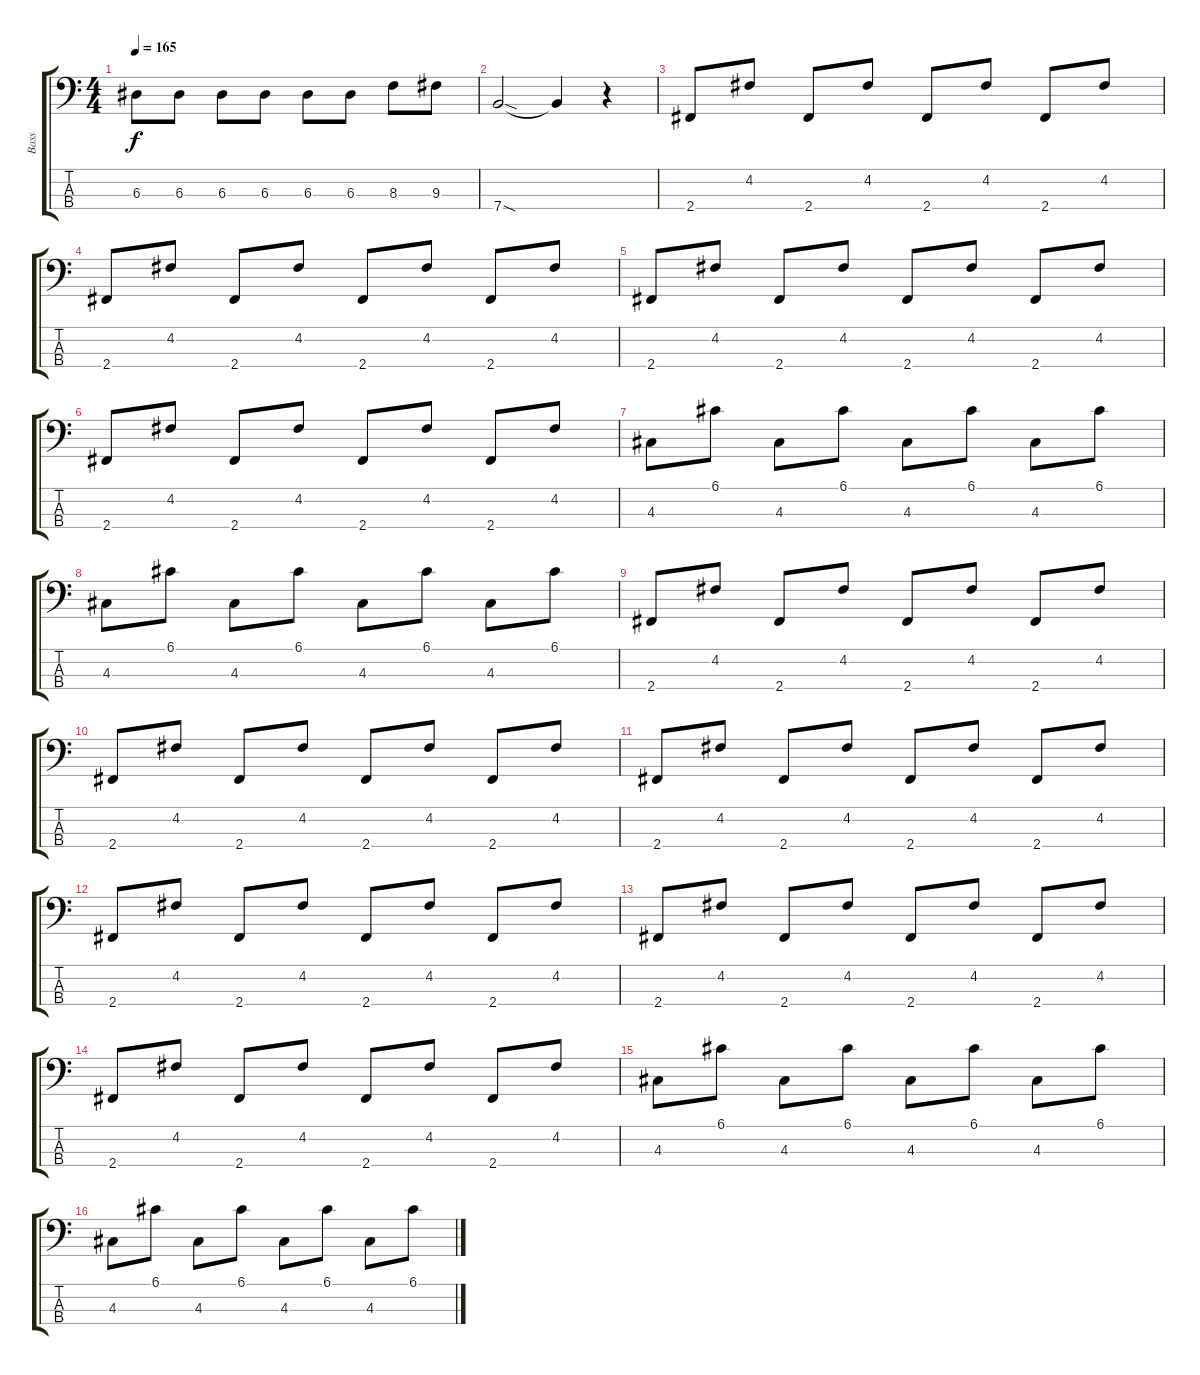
\track ("Bass" "Bass") {instrument electricbassfinger}
\staff {score tabs}
\tuning (G2 D2 A1 E1) {hide}
\ts (4 4)
\tempo 165
\clef f4
\ks c
6.3.8{dy f} 6.3.8 6.3.8 6.3.8 6.3.8 6.3.8 8.3.8 9.3.8 |
7.4{sod}.2 7.4{t}.4 r.4 |
2.4.8 4.2.8 2.4.8 4.2.8 2.4.8 4.2.8 2.4.8 4.2.8 |
2.4.8 4.2.8 2.4.8 4.2.8 2.4.8 4.2.8 2.4.8 4.2.8 |
2.4.8 4.2.8 2.4.8 4.2.8 2.4.8 4.2.8 2.4.8 4.2.8 |
2.4.8 4.2.8 2.4.8 4.2.8 2.4.8 4.2.8 2.4.8 4.2.8 |
4.3.8 6.1.8 4.3.8 6.1.8 4.3.8 6.1.8 4.3.8 6.1.8 |
4.3.8 6.1.8 4.3.8 6.1.8 4.3.8 6.1.8 4.3.8 6.1.8 |
2.4.8 4.2.8 2.4.8 4.2.8 2.4.8 4.2.8 2.4.8 4.2.8 |
2.4.8 4.2.8 2.4.8 4.2.8 2.4.8 4.2.8 2.4.8 4.2.8 |
2.4.8 4.2.8 2.4.8 4.2.8 2.4.8 4.2.8 2.4.8 4.2.8 |
2.4.8 4.2.8 2.4.8 4.2.8 2.4.8 4.2.8 2.4.8 4.2.8 |
2.4.8 4.2.8 2.4.8 4.2.8 2.4.8 4.2.8 2.4.8 4.2.8 |
2.4.8 4.2.8 2.4.8 4.2.8 2.4.8 4.2.8 2.4.8 4.2.8 |
4.3.8 6.1.8 4.3.8 6.1.8 4.3.8 6.1.8 4.3.8 6.1.8 |
4.3.8 6.1.8 4.3.8 6.1.8 4.3.8 6.1.8 4.3.8 6.1.8
